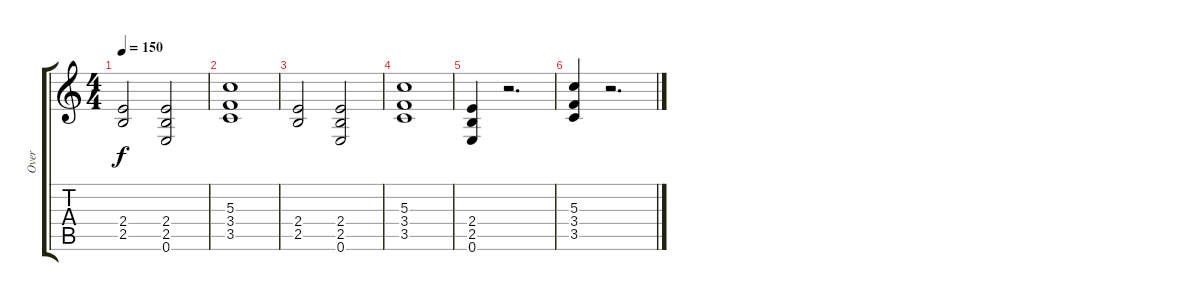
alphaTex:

\track ("Over" "Over") {instrument overdrivenguitar}
\staff {score tabs}
\tuning (E4 B3 G3 D3 A2 E2) {hide}
\ts (4 4)
\tempo 150
\clef g2
\ks c
(2.4 2.5).2{dy f} (2.4 2.5 0.6).2 |
(5.3 3.4 3.5).1 |
(2.4 2.5).2 (2.4 2.5 0.6).2 |
(5.3 3.4 3.5).1 |
(2.4 2.5 0.6).4 r.2{d} |
(5.3 3.4 3.5).4 r.2{d}
